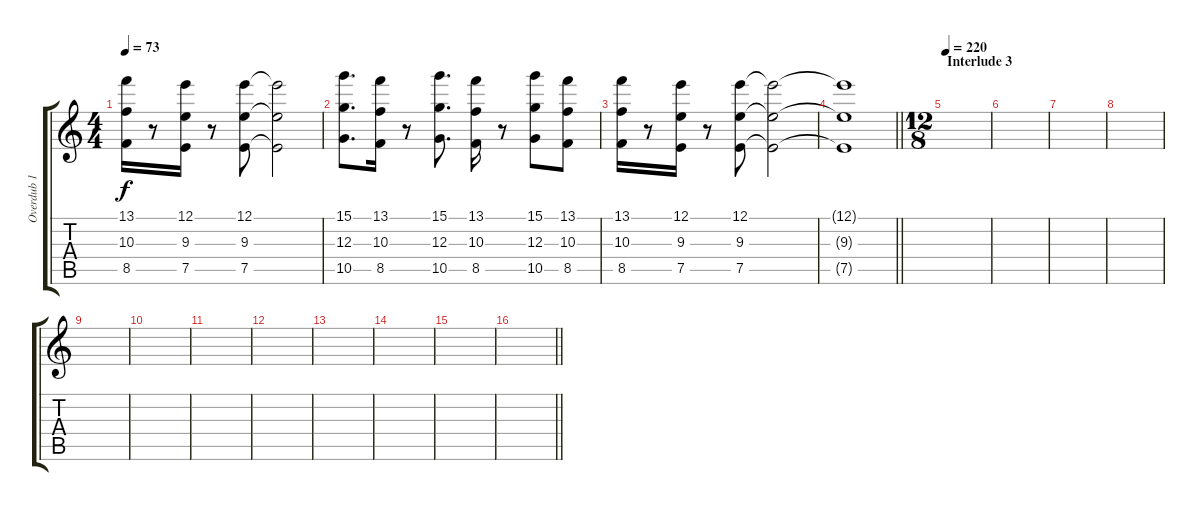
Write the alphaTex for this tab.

\track ("Overdub 1 / Synth" "Overdub 1 ") {instrument overdrivenguitar}
\staff {score tabs}
\tuning (E4 B3 G3 D3 A2 D2) {hide}
\ts (4 4)
\tempo 73
\clef g2
\ks c
(13.1 10.3 8.5).16{dy f} r.8 (12.1 9.3 7.5).16 r.8 (12.1 9.3 7.5).8 (12.1{t} 9.3{t} 7.5{t}).2 |
(15.1 12.3 10.5).8{d} (13.1 10.3 8.5).16 r.8 (15.1 12.3 10.5).8{d} (13.1 10.3 8.5).16 r.8 (15.1 12.3 10.5).8 (13.1 10.3 8.5).8 |
(13.1 10.3 8.5).16 r.8 (12.1 9.3 7.5).16 r.8 (12.1 9.3 7.5).8 (12.1{t} 9.3{t} 7.5{t}).2 |
\barLineRight lightlight
(12.1{t} 9.3{t} 7.5{t}).1 |
\ts (12 8)
\section ("" "Interlude 3")
\tempo 220
|
|
|
|
|
|
|
|
|
|
|
\barLineRight lightlight
